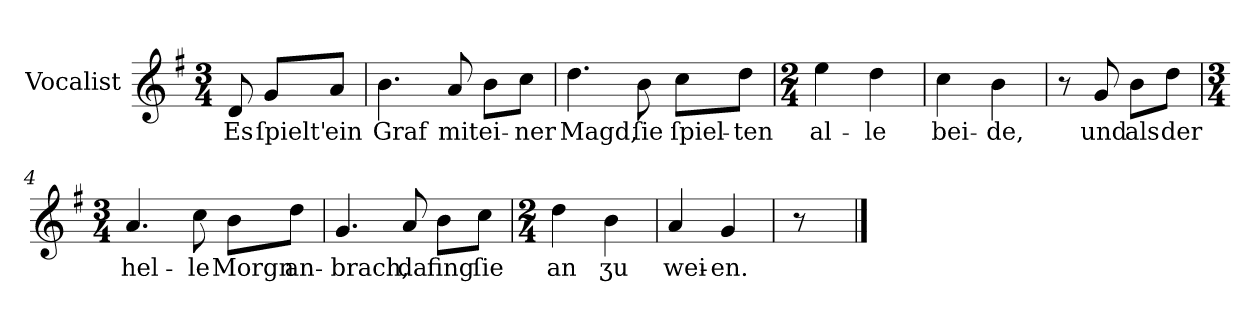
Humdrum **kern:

**kern	**text
*part1	*part1
*staff1	*staff1
*I"Vocalist	*
*k[f#]	*
*G:	*
*M3/4	*
=	=
8d	Es
8gL	ſpielt'
8aJ	ein
=1	=1
4.b	Graf
8a	mit
8bL	ei-
8ccJ	-ner
=2	=2
4.dd	Magd,
8b	ſie
8ccL	ſpiel-
8ddJ	-ten
=3	=3
*M2/4	*
4ee	al-
4dd	-le
=	=
4cc	bei-
4b	-de,
=	=
8r	.
8g	und
8bL	als
8ddJ	der
=4	=4
*M3/4	*
4.a	hel-
8cc	-le
8bL	Morgn
8ddJ	an-
=5	=5
4.g	-brach,
8a	da
8bL	fing
8ccJ	ſie
=6	=6
*M2/4	*
4dd	an
4b	ʒu
=	=
4a	wei-
4g	-en.
=	=
8r	.
==	==
*-	*-
